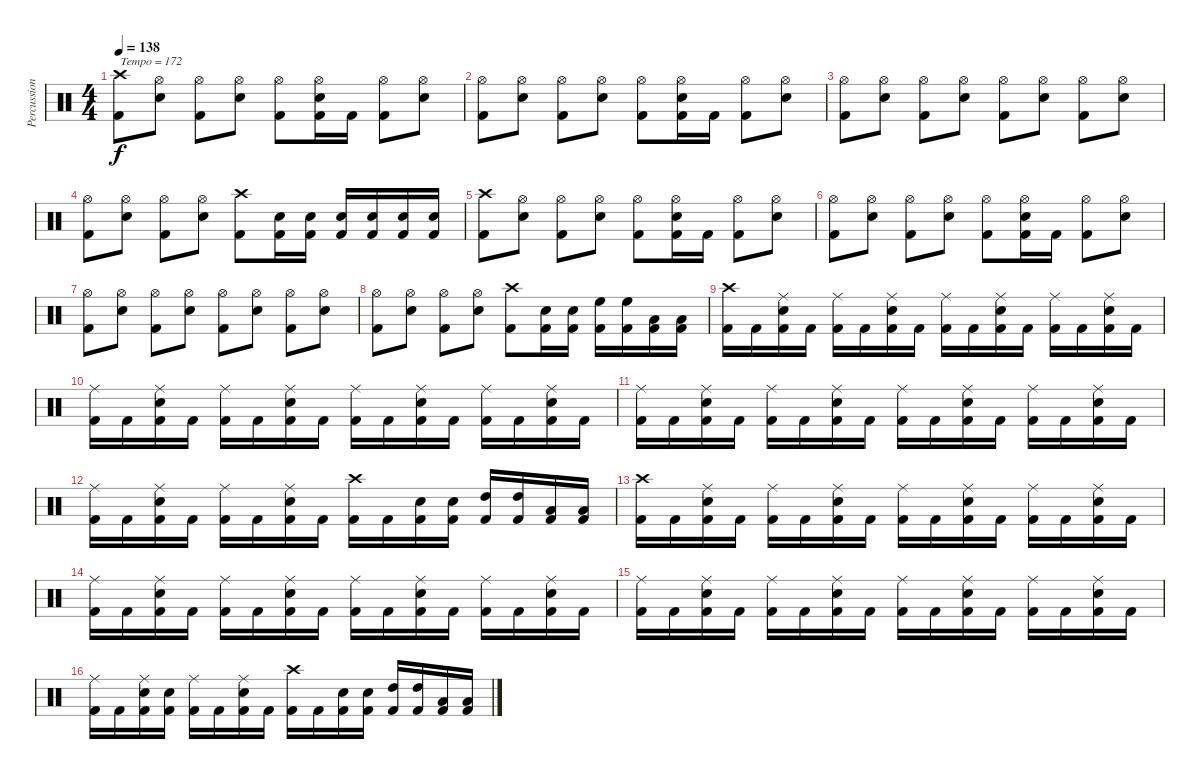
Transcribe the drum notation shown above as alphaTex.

\track ("Percussion" "Percussion") {instrument percussion}
\staff {score}
\articulation defaults
\ts (4 4)
\tempo 138
\clef neutral
\ks c
("Kick (hit) 2" "Crash high (hit)").8{txt "Tempo = 172" dy f} ("Snare (hit) 2" "Hi-Hat (open)").8 ("Kick (hit) 2" "Hi-Hat (open)").8 ("Snare (hit) 2" "Hi-Hat (open)").8 ("Kick (hit) 2" "Hi-Hat (open)").8 ("Kick (hit) 2" "Snare (hit) 2" "Hi-Hat (open)").16 "Kick (hit) 2".16 ("Kick (hit) 2" "Hi-Hat (open)").8 ("Snare (hit) 2" "Hi-Hat (open)").8 |
("Kick (hit) 2" "Hi-Hat (open)").8 ("Snare (hit) 2" "Hi-Hat (open)").8 ("Kick (hit) 2" "Hi-Hat (open)").8 ("Snare (hit) 2" "Hi-Hat (open)").8 ("Kick (hit) 2" "Hi-Hat (open)").8 ("Kick (hit) 2" "Snare (hit) 2" "Hi-Hat (open)").16 "Kick (hit) 2".16 ("Kick (hit) 2" "Hi-Hat (open)").8 ("Snare (hit) 2" "Hi-Hat (open)").8 |
("Kick (hit) 2" "Hi-Hat (open)").8 ("Snare (hit) 2" "Hi-Hat (open)").8 ("Kick (hit) 2" "Hi-Hat (open)").8 ("Snare (hit) 2" "Hi-Hat (open)").8 ("Kick (hit) 2" "Hi-Hat (open)").8 ("Snare (hit) 2" "Hi-Hat (open)").8 ("Kick (hit) 2" "Hi-Hat (open)").8 ("Snare (hit) 2" "Hi-Hat (open)").8 |
("Kick (hit) 2" "Hi-Hat (open)").8 ("Snare (hit) 2" "Hi-Hat (open)").8 ("Kick (hit) 2" "Hi-Hat (open)").8 ("Snare (hit) 2" "Hi-Hat (open)").8 ("Kick (hit) 2" "Crash high (hit)").8 ("Kick (hit) 2" "Snare (hit) 2").16 ("Kick (hit) 2" "Snare (hit) 2").16 ("Kick (hit) 2" "Snare (hit) 2").16 ("Kick (hit) 2" "Snare (hit) 2").16 ("Kick (hit) 2" "Snare (hit) 2").16 ("Kick (hit) 2" "Snare (hit) 2").16 |
("Kick (hit) 2" "Crash high (hit)").8 ("Snare (hit) 2" "Hi-Hat (open)").8 ("Kick (hit) 2" "Hi-Hat (open)").8 ("Snare (hit) 2" "Hi-Hat (open)").8 ("Kick (hit) 2" "Hi-Hat (open)").8 ("Kick (hit) 2" "Snare (hit) 2" "Hi-Hat (open)").16 "Kick (hit) 2".16 ("Kick (hit) 2" "Hi-Hat (open)").8 ("Snare (hit) 2" "Hi-Hat (open)").8 |
("Kick (hit) 2" "Hi-Hat (open)").8 ("Snare (hit) 2" "Hi-Hat (open)").8 ("Kick (hit) 2" "Hi-Hat (open)").8 ("Snare (hit) 2" "Hi-Hat (open)").8 ("Kick (hit) 2" "Hi-Hat (open)").8 ("Kick (hit) 2" "Snare (hit) 2" "Hi-Hat (open)").16 "Kick (hit) 2".16 ("Kick (hit) 2" "Hi-Hat (open)").8 ("Snare (hit) 2" "Hi-Hat (open)").8 |
("Kick (hit) 2" "Hi-Hat (open)").8 ("Snare (hit) 2" "Hi-Hat (open)").8 ("Kick (hit) 2" "Hi-Hat (open)").8 ("Snare (hit) 2" "Hi-Hat (open)").8 ("Kick (hit) 2" "Hi-Hat (open)").8 ("Snare (hit) 2" "Hi-Hat (open)").8 ("Kick (hit) 2" "Hi-Hat (open)").8 ("Snare (hit) 2" "Hi-Hat (open)").8 |
("Kick (hit) 2" "Hi-Hat (open)").8 ("Snare (hit) 2" "Hi-Hat (open)").8 ("Kick (hit) 2" "Hi-Hat (open)").8 ("Snare (hit) 2" "Hi-Hat (open)").8 ("Kick (hit) 2" "Crash high (hit)").8 ("Kick (hit) 2" "Snare (hit) 2").16 ("Kick (hit) 2" "Snare (hit) 2").16 ("Kick (hit) 2" "High Floor Tom (hit)").16 ("Kick (hit) 2" "High Floor Tom (hit)").16 ("Kick (hit) 2" "Low Tom (hit)").16 ("Kick (hit) 2" "Low Tom (hit)").16 |
("Kick (hit) 2" "Crash high (hit)").16 "Kick (hit) 2".16 ("Kick (hit) 2" "Snare (hit) 2" "Ride (middle)").16 "Kick (hit) 2".16 ("Kick (hit) 2" "Ride (middle)").16 "Kick (hit) 2".16 ("Kick (hit) 2" "Snare (hit) 2" "Ride (middle)").16 "Kick (hit) 2".16 ("Kick (hit) 2" "Ride (middle)").16 "Kick (hit) 2".16 ("Kick (hit) 2" "Snare (hit) 2" "Ride (middle)").16 "Kick (hit) 2".16 ("Kick (hit) 2" "Ride (middle)").16 "Kick (hit) 2".16 ("Kick (hit) 2" "Snare (hit) 2" "Ride (middle)").16 "Kick (hit) 2".16 |
("Kick (hit) 2" "Ride (middle)").16 "Kick (hit) 2".16 ("Kick (hit) 2" "Snare (hit) 2" "Ride (middle)").16 "Kick (hit) 2".16 ("Kick (hit) 2" "Ride (middle)").16 "Kick (hit) 2".16 ("Kick (hit) 2" "Snare (hit) 2" "Ride (middle)").16 "Kick (hit) 2".16 ("Kick (hit) 2" "Ride (middle)").16 "Kick (hit) 2".16 ("Kick (hit) 2" "Snare (hit) 2" "Ride (middle)").16 "Kick (hit) 2".16 ("Kick (hit) 2" "Ride (middle)").16 "Kick (hit) 2".16 ("Kick (hit) 2" "Snare (hit) 2" "Ride (middle)").16 "Kick (hit) 2".16 |
("Kick (hit) 2" "Ride (middle)").16 "Kick (hit) 2".16 ("Kick (hit) 2" "Snare (hit) 2" "Ride (middle)").16 "Kick (hit) 2".16 ("Kick (hit) 2" "Ride (middle)").16 "Kick (hit) 2".16 ("Kick (hit) 2" "Snare (hit) 2" "Ride (middle)").16 "Kick (hit) 2".16 ("Kick (hit) 2" "Ride (middle)").16 "Kick (hit) 2".16 ("Kick (hit) 2" "Snare (hit) 2" "Ride (middle)").16 "Kick (hit) 2".16 ("Kick (hit) 2" "Ride (middle)").16 "Kick (hit) 2".16 ("Kick (hit) 2" "Snare (hit) 2" "Ride (middle)").16 "Kick (hit) 2".16 |
("Kick (hit) 2" "Ride (middle)").16 "Kick (hit) 2".16 ("Kick (hit) 2" "Snare (hit) 2" "Ride (middle)").16 "Kick (hit) 2".16 ("Kick (hit) 2" "Ride (middle)").16 "Kick (hit) 2".16 ("Kick (hit) 2" "Snare (hit) 2" "Ride (middle)").16 "Kick (hit) 2".16 ("Kick (hit) 2" "Crash high (hit)").16 "Kick (hit) 2".16 ("Kick (hit) 2" "Snare (hit) 2").16 ("Kick (hit) 2" "Snare (hit) 2").16 ("Kick (hit) 2" "High Tom (hit)").16 ("Kick (hit) 2" "High Tom (hit)").16 ("Kick (hit) 2" "Low Tom (hit)").16 ("Kick (hit) 2" "Low Tom (hit)").16 |
("Kick (hit) 2" "Crash high (hit)").16 "Kick (hit) 2".16 ("Kick (hit) 2" "Snare (hit) 2" "Ride (middle)").16 "Kick (hit) 2".16 ("Kick (hit) 2" "Ride (middle)").16 "Kick (hit) 2".16 ("Kick (hit) 2" "Snare (hit) 2" "Ride (middle)").16 "Kick (hit) 2".16 ("Kick (hit) 2" "Ride (middle)").16 "Kick (hit) 2".16 ("Kick (hit) 2" "Snare (hit) 2" "Ride (middle)").16 "Kick (hit) 2".16 ("Kick (hit) 2" "Ride (middle)").16 "Kick (hit) 2".16 ("Kick (hit) 2" "Snare (hit) 2" "Ride (middle)").16 "Kick (hit) 2".16 |
("Kick (hit) 2" "Ride (middle)").16 "Kick (hit) 2".16 ("Kick (hit) 2" "Snare (hit) 2" "Ride (middle)").16 "Kick (hit) 2".16 ("Kick (hit) 2" "Ride (middle)").16 "Kick (hit) 2".16 ("Kick (hit) 2" "Snare (hit) 2" "Ride (middle)").16 "Kick (hit) 2".16 ("Kick (hit) 2" "Ride (middle)").16 "Kick (hit) 2".16 ("Kick (hit) 2" "Snare (hit) 2" "Ride (middle)").16 "Kick (hit) 2".16 ("Kick (hit) 2" "Ride (middle)").16 "Kick (hit) 2".16 ("Kick (hit) 2" "Snare (hit) 2" "Ride (middle)").16 "Kick (hit) 2".16 |
("Kick (hit) 2" "Ride (middle)").16 "Kick (hit) 2".16 ("Kick (hit) 2" "Snare (hit) 2" "Ride (middle)").16 "Kick (hit) 2".16 ("Kick (hit) 2" "Ride (middle)").16 "Kick (hit) 2".16 ("Kick (hit) 2" "Snare (hit) 2" "Ride (middle)").16 "Kick (hit) 2".16 ("Kick (hit) 2" "Ride (middle)").16 "Kick (hit) 2".16 ("Kick (hit) 2" "Snare (hit) 2" "Ride (middle)").16 "Kick (hit) 2".16 ("Kick (hit) 2" "Ride (middle)").16 "Kick (hit) 2".16 ("Kick (hit) 2" "Snare (hit) 2" "Ride (middle)").16 "Kick (hit) 2".16 |
("Kick (hit) 2" "Ride (middle)").16 "Kick (hit) 2".16 ("Kick (hit) 2" "Snare (hit) 2" "Ride (middle)").16 ("Kick (hit) 2" "Snare (hit) 2").16 ("Kick (hit) 2" "Ride (middle)").16 "Kick (hit) 2".16 ("Kick (hit) 2" "Snare (hit) 2" "Ride (middle)").16 "Kick (hit) 2".16 ("Kick (hit) 2" "Crash high (hit)").16 "Kick (hit) 2".16 ("Kick (hit) 2" "Snare (hit) 2").16 ("Kick (hit) 2" "Snare (hit) 2").16 ("Kick (hit) 2" "High Tom (hit)").16 ("Kick (hit) 2" "High Tom (hit)").16 ("Kick (hit) 2" "Low Tom (hit)").16 ("Kick (hit) 2" "Low Tom (hit)").16
